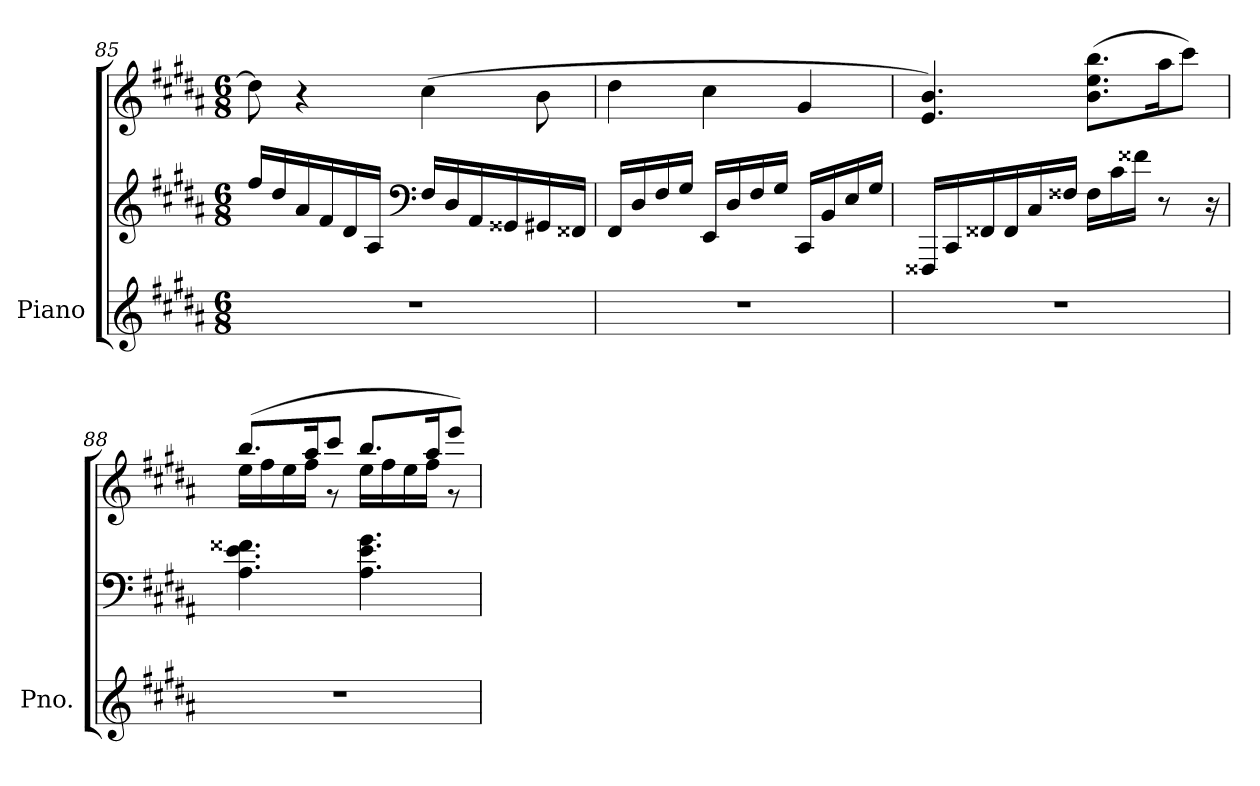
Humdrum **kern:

**kern	**kern	**kern
*part1	*part1	*part1
*staff3	*staff2	*staff1
*I"Piano	*	*
*I'Pno.	*	*
!!LO:LB:g=z
*clefG2	*clefG2	*clefG2
*k[f#c#g#d#a#]	*k[f#c#g#d#a#]	*k[f#c#g#d#a#]
*M6/8	*M6/8	*M6/8
=85	=85	=85
2.r	16ff#/LL	8dd#\]
.	16dd#/	.
.	16a#/	4r
.	16f#/	.
.	16d#/	.
.	16A#/JJ	.
*	*clefF4	*
.	16F#/LL	(>4cc#\
.	16D#/	.
.	16AA#/	.
.	16GG##X/	.
.	16GG#X/	8b\
.	16FF##X/JJ	.
=86	=86	=86
2.r	16FF#/LL	4dd#\
.	16D#/	.
.	16F#/	.
.	16G#/JJ	.
.	16EE/LL	4cc#\
.	16D#/	.
.	16F#/	.
.	16G#/JJ	.
.	16CC#/LL	4g#/
.	16BB/	.
.	16E/	.
.	16G#/JJ	.
=87	=87	=87
2.r	16FFF##X/LL	4.e/ 4.b/)
.	16CC#/	.
.	16FF##X/	.
.	16FF##/	.
.	16C#/	.
.	16F##X/JJ	.
.	16F##\LL	(>8.b\ 8.ee\ 8.bb\L
.	16c#\	.
.	16f##X\JJ	.
.	8r	16aa#\K
.	.	8ccc#\J)
.	16r	.
!!LO:PB:g=z
=88	=88	=88
*	*	*^
2.r	4.A#\ 4.e\ 4.f##X\	(>8.bb/L	16ee\LL
.	.	.	16ff#\
.	.	.	16ee\
.	.	16aa#/K	16ff#\JJ
.	.	8ccc#/J	8r
.	4.A#\ 4.e\ 4.g#\	8.bb/L	16ee\LL
.	.	.	16ff#\
.	.	.	16ee\
.	.	16aa#/K	16ff#\JJ
.	.	8eee/J)	8r
*	*	*v	*v
=	=	=
*-	*-	*-
